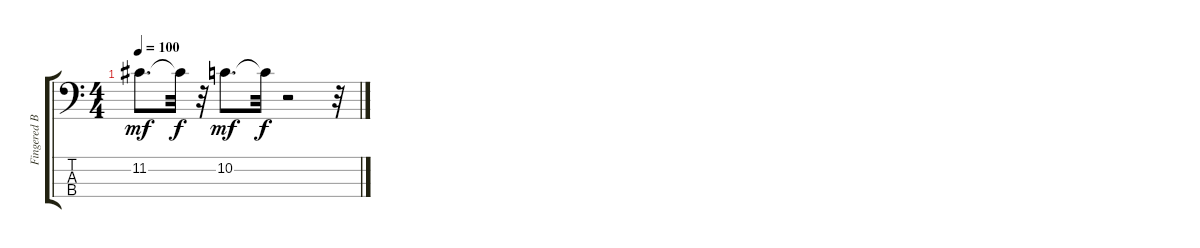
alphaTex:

\track ("Fingered Bass" "Fingered B") {instrument electricbassfinger}
\staff {score tabs}
\tuning (G2 D2 A1 E1) {hide}
\ts (4 4)
\tempo 100
\clef f4
\ks c
11.2.8{d dy mf} 11.2{t}.32{dy f} r.32 10.2.8{d dy mf} 10.2{t}.32{dy f} r.2 r.32
